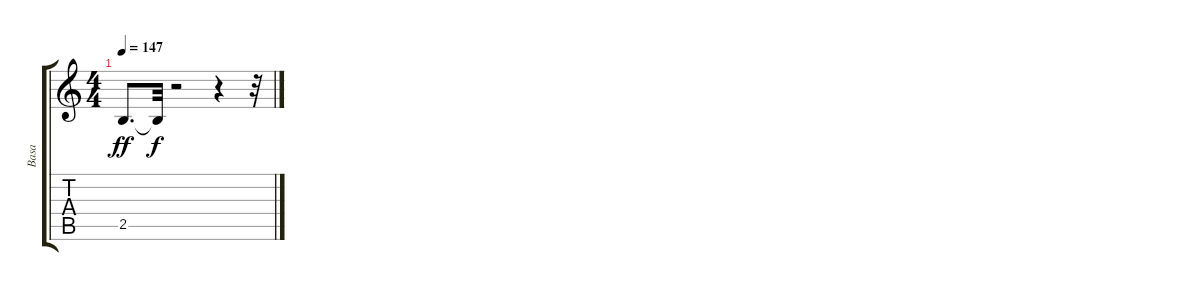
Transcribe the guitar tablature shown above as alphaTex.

\track ("Basa" "Basa") {instrument electricbassfinger}
\staff {score tabs}
\tuning (E4 B3 G3 D3 A2 E2) {hide}
\ts (4 4)
\tempo 147
\clef g2
\ks c
2.5.8{d dy ff} 2.5{t}.32{dy f} r.2 r.4 r.32
